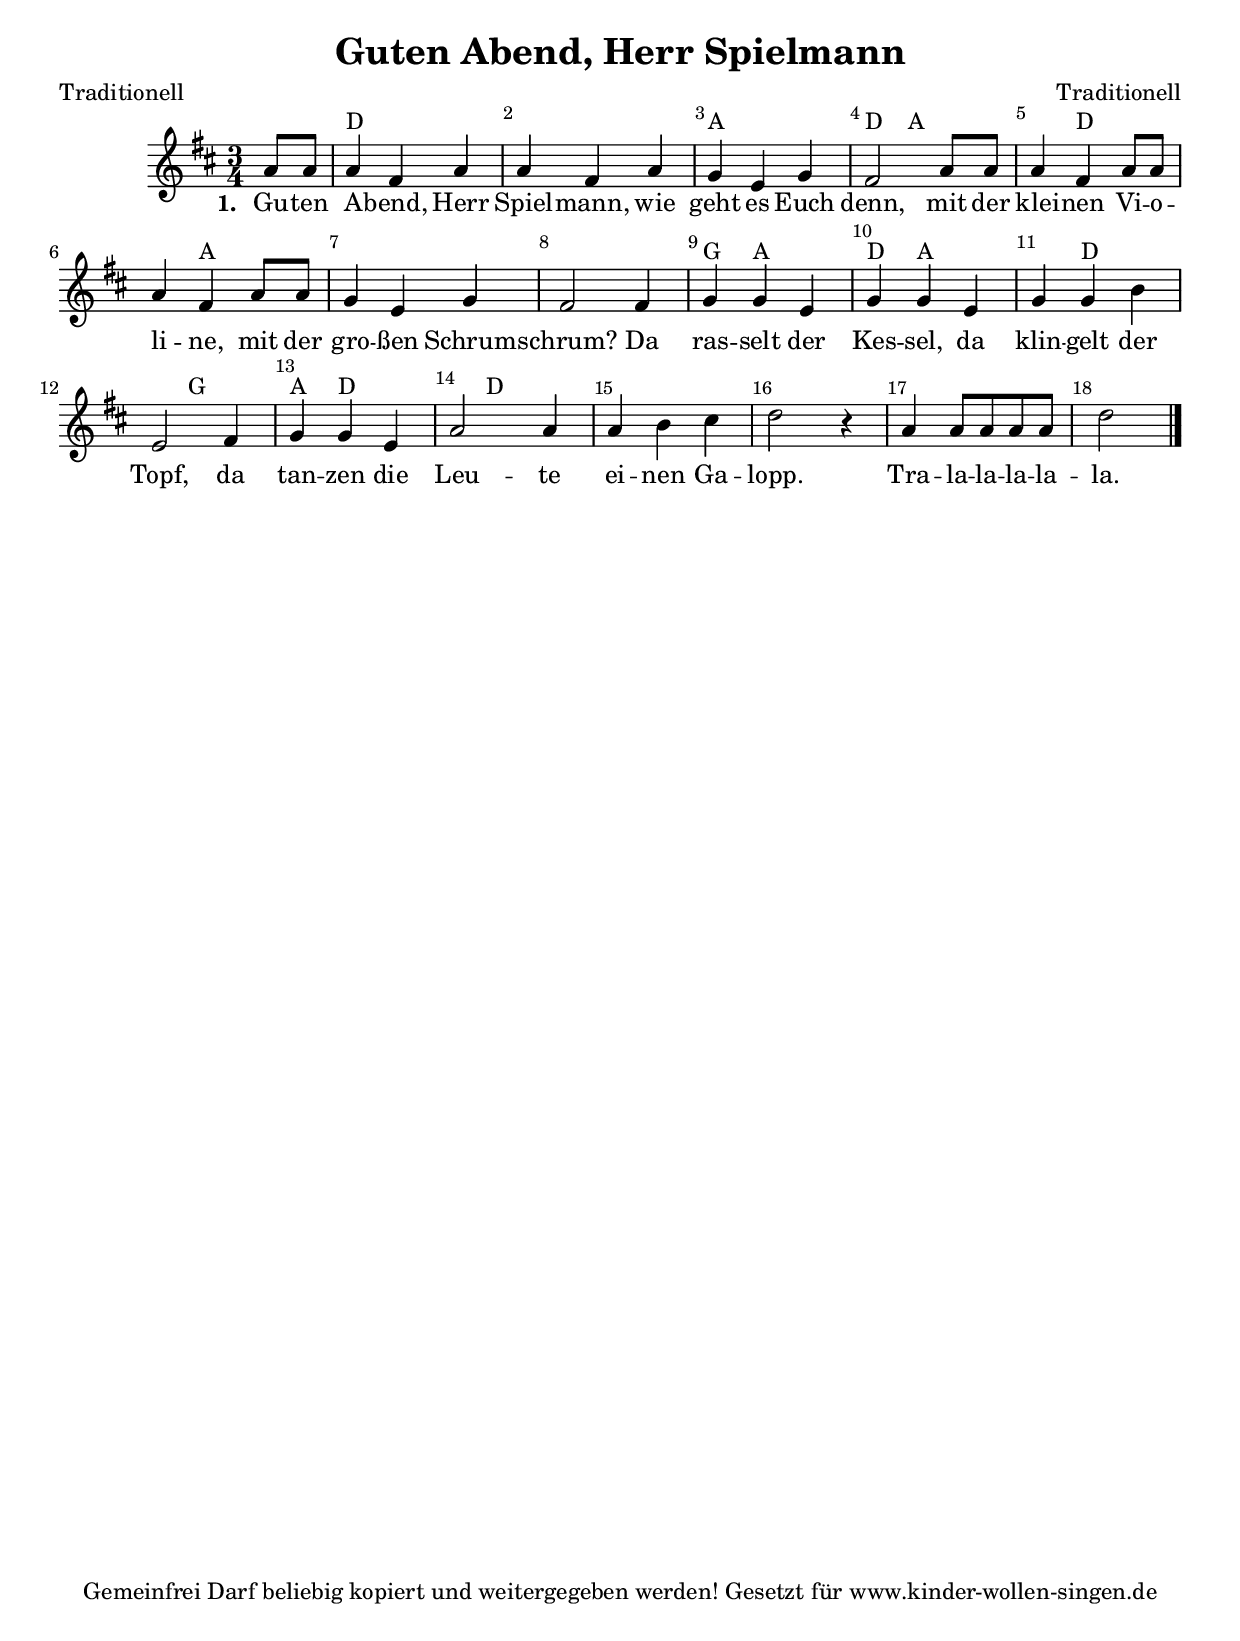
%=============================================
%   created by MuseScore Version: 0.9.6.3
%          Dienstag, 8. Februar 2011
%=============================================

\version "2.12.0"



#(set-default-paper-size "a4")

\paper {
  line-width    = 190\mm
  left-margin   = 10\mm
  top-margin    = 10\mm
  bottom-margin = 20\mm
  %%indent = 0 \mm 
  %%set to ##t if your score is less than one page: 
  ragged-last-bottom = ##t 
  ragged-bottom = ##f  
  %% in orchestral scores you probably want the two bold slashes 
  %% separating the systems: so uncomment the following line: 
  %% system-separator-markup = \slashSeparator 
  }

\header {
    title = "Guten Abend, Herr Spielmann"
    composer = "Traditionell"
    poet = "Traditionell"
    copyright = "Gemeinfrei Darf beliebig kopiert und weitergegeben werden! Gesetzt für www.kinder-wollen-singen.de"
    }

AvoiceAA = \relative c'{
    \set Staff.instrumentName = #""
    \set Staff.shortInstrumentName = #""
    \clef treble
    %staffkeysig
    \key d \major 
    %barkeysig: 
    \key d \major 
    %bartimesig: 
    \time 3/4 
    \partial 4
    a'8 a     a4 fis a      | % 1
    a fis a      | % 2
    g e g      | % 3
    fis2 a8 a      | % 4
    a4 fis a8 a      | % 5
    a4 fis a8 a      | % 6
    g4 e g      | % 7
    fis2 fis4      | % 8
    g g e      | % 9
    g g e      | % 10
    g g b      | % 11
    e,2 fis4      | % 12
    g g e      | % 13
    a2 a4      | % 14
    a b cis      | % 15
    d2 r4      | % 16
    a a8 a a a      | % 17
    d2 \bar "|." 
}% end of last bar in partorvoice

      ApartAverseA = \lyricmode { \set stanza = " 1. " Gu -- ten  A -- bend,  Herr Spiel -- mann,  wie geht es Euch denn, mit der klei -- nen  Vi -- o -- li -- ne,  mit der gro -- ßen  Schrum -- schrum?  Da ras -- selt  der Kes -- sel,  da klin -- gelt  der Topf, da tan -- zen  die Leu -- te  ei -- nen  Ga -- lopp.  Tra -- la -- la -- la -- la -- la.  }
theChords = \chordmode { 
                    s4             d1. a2. d4 a2. d2. a1*2 g4 a2 d4 a2. d2. g2 a4 d2. d4 }%%end of chordlist 


\score { 
    << 
    \new ChordNames { \theChords } 
        \context Staff = ApartA << 
            \context Voice = AvoiceAA \AvoiceAA
        >>

         \context Lyrics = ApartAverseA\lyricsto AvoiceAA  \ApartAverseA



      \set Score.skipBars = ##t
      %%\set Score.melismaBusyProperties = #'()
      \override Score.BarNumber #'break-visibility = #end-of-line-invisible %%every bar is numbered.!!!
      %% remove previous line to get barnumbers only at beginning of system.
       #(set-accidental-style 'modern-cautionary)
      \set Score.markFormatter = #format-mark-box-letters %%boxed rehearsal-marks
       \override Score.TimeSignature #'style = #'() %%makes timesigs always numerical
      %% remove previous line to get cut-time/alla breve or common time 
      \set Score.pedalSustainStyle = #'mixed 
       %% make spanners comprise the note it end on, so that there is no doubt that this note is included.
       \override Score.TrillSpanner #'(bound-details right padding) = #-2
      \override Score.TextSpanner #'(bound-details right padding) = #-1
      %% Lilypond's normal textspanners are too weak:  
      \override Score.TextSpanner #'dash-period = #1
      \override Score.TextSpanner #'dash-fraction = #0.5
      %% lilypond chordname font, like mscore jazzfont, is both far too big and extremely ugly (olagunde@start.no):
      \override Score.ChordName #'font-family = #'roman 
      \override Score.ChordName #'font-size =#0 
      %% In my experience the normal thing in printed scores is maj7 and not the triangle. (olagunde):
      \set Score.majorSevenSymbol = \markup {maj7}
  >>

  %% Boosey and Hawkes, and Peters, have barlines spanning all staff-groups in a score,
  %% Eulenburg and Philharmonia, like Lilypond, have no barlines between staffgroups.
  %% If you want the Eulenburg/Lilypond style, comment out the following line:
  \layout {\context {\Score \consists Span_bar_engraver}}
}%% end of score-block 

#(set-global-staff-size 20)
